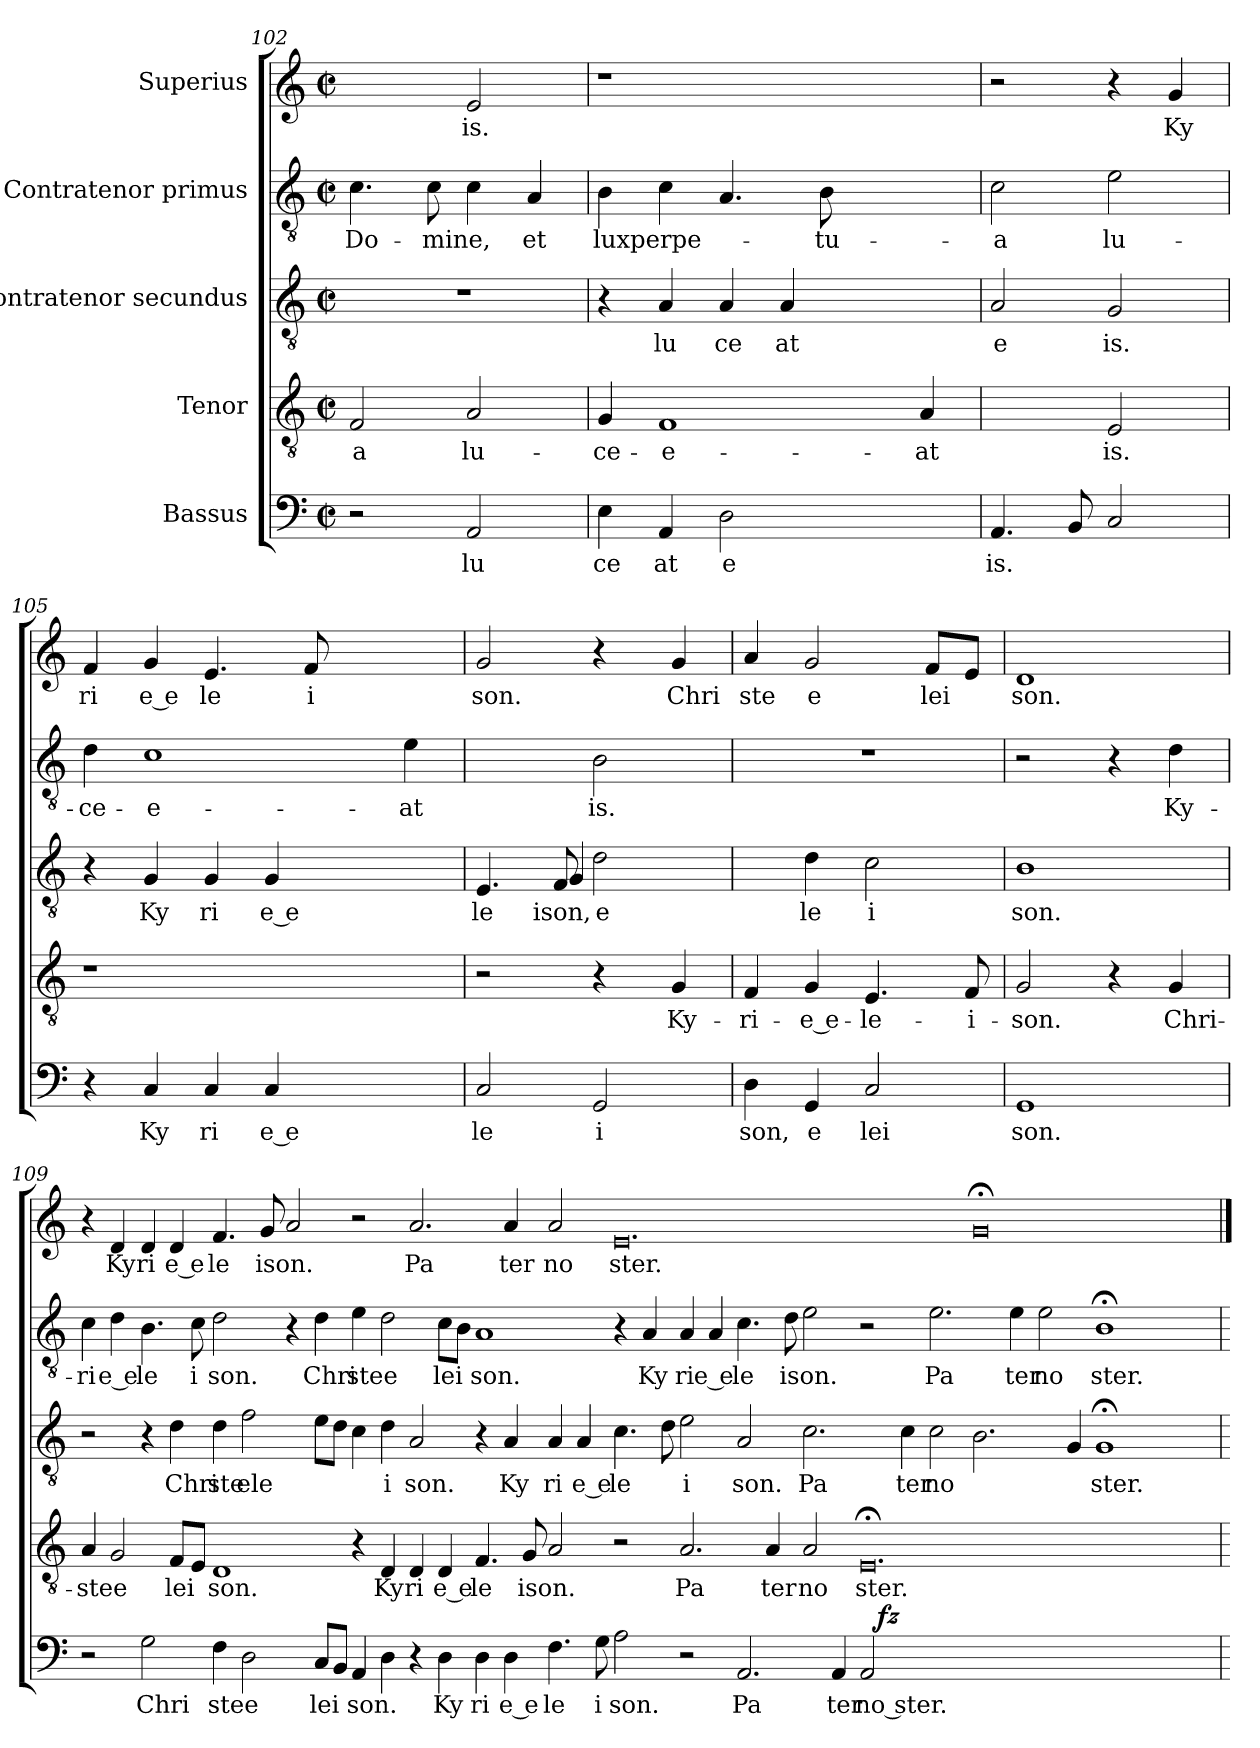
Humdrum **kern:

**kern	**text	**dynam	**kern	**text	**kern	**text	**kern	**text	**kern	**text
*part5	*part5	*part5	*part4	*part4	*part3	*part3	*part2	*part2	*part1	*part1
*staff5	*staff5	*staff5	*staff4	*staff4	*staff3	*staff3	*staff2	*staff2	*staff1	*staff1
*I"Bassus	*	*	*I"Tenor	*	*I"Contratenor  secundus	*	*I"Contratenor  primus	*	*I"Superius	*
*clefF4	*	*	*clefGv2	*	*clefGv2	*	*clefGv2	*	*clefG2	*
*k[]	*	*	*k[]	*	*	*	*k[]	*	*k[]	*
*C:	*	*	*C:	*	*	*	*C:	*	*C:	*
*M2/2	*	*	*M2/2	*	*M2/2	*	*M2/2	*	*M2/2	*
*met(c|)	*	*	*met(c|)	*	*met(c|)	*	*met(c|)	*	*met(c|)	*
=102	=102	=102	=102	=102	=102	=102	=102	=102	=102	=102
!	!	!	!	!LO:LY:b:cj	!	!	!	!LO:LY:b:cj	!	!
2r	.	.	2F/	-a	1r	.	4.c\	Do-	2ryy	.
!	!	!	!	!	!	!	!	!LO:LY:b	!	!
.	.	.	.	.	.	.	8c\	-mine,	.	.
!	!LO:LY:b:cj	!	!	!LO:LY:b:cj	!	!	!	!	!	!LO:LY:b:cj
2AA/	lu	.	2A/	lu-	.	.	4c\	.	2e/	is.
!	!	!	!	!	!	!	!	!LO:LY:b:cj	!	!
.	.	.	.	.	.	.	4A/	et	.	.
=103	=103	=103	=103	=103	=103	=103	=103	=103	=103	=103
!	!LO:LY:b:cj	!	!	!LO:LY:b:cj	!	!	!	!LO:LY:b	!	!
4E\	ce	.	4G/	-ce-	4r	.	4B\	luxperpe-	1r	.
!	!LO:LY:b:cj	!	!	!LO:LY:b:cj	!	!LO:LY:b:cj	!	!	!	!
4AA/	at	.	1F	e-	4A/	lu	4c\	.	.	.
!	!LO:LY:b:cj	!	!	!	!	!LO:LY:b:cj	!	!	!	!
2D\	e	.	.	.	4A/	ce	4.A/	.	.	.
!	!	!	!	!	!	!LO:LY:b:cj	!	!	!	!
.	.	.	.	.	4A/	at	.	.	.	.
!	!	!	!	!	!	!	!	!LO:LY:b:cj	!	!
.	.	.	.	.	.	.	8B\	-tu-	.	.
2ryy	.	.	.	.	2ryy	.	2ryy	.	2ryy	.
!	!	!	!	!LO:LY:b:cj	!	!	!	!	!	!
.	.	.	4A/	-at	.	.	.	.	.	.
=104	=104	=104	=104	=104	=104	=104	=104	=104	=104	=104
!	!LO:LY:b:cj	!	!	!	!	!LO:LY:b:cj	!	!LO:LY:b:cj	!	!
4.AA/	is.	.	2ryy	.	2A/	e	2c\	-a	2r	.
8BB/	.	.	.	.	.	.	.	.	.	.
!	!	!	!	!LO:LY:b:cj	!	!LO:LY:b:cj	!	!LO:LY:b:cj	!	!
2C/	.	.	2E/	-is.	2G/	is.	2e\	lu-	4r	.
!	!	!	!	!	!	!	!	!	!	!LO:LY:b:cj
.	.	.	.	.	.	.	.	.	4g/	Ky
=105	=105	=105	=105	=105	=105	=105	=105	=105	=105	=105
!	!	!	!	!	!	!	!	!LO:LY:b:cj	!	!LO:LY:b:cj
4r	.	.	1r	.	4r	.	4d\	-ce-	4f/	ri
!	!LO:LY:b:cj	!	!	!	!	!LO:LY:b:cj	!	!LO:LY:b:cj	!	!LO:LY:b:rj
4C/	Ky	.	.	.	4G/	Ky	1c	e-	4g/	e e
!	!LO:LY:b:cj	!	!	!	!	!LO:LY:b:cj	!	!	!	!LO:LY:b:cj
4C/	ri	.	.	.	4G/	ri	.	.	4.e/	le
!	!LO:LY:b:rj	!	!	!	!	!LO:LY:b:rj	!	!	!	!
4C/	e e	.	.	.	4G/	e e	.	.	.	.
!	!	!	!	!	!	!	!	!	!	!LO:LY:b:cj
.	.	.	.	.	.	.	.	.	8f/	i
2ryy	.	.	2ryy	.	2ryy	.	.	.	2ryy	.
!	!	!	!	!	!	!	!	!LO:LY:b:cj	!	!
.	.	.	.	.	.	.	4e\	-at	.	.
=106	=106	=106	=106	=106	=106	=106	=106	=106	=106	=106
!	!LO:LY:b:cj	!	!	!	!	!LO:LY:b:cj	!	!	!	!LO:LY:b:cj
*	*	*	*	*	*^	*	*	*	*	*
2C/	le	.	2r	.	4.E/	4.ryy	le	2ryy	.	2g/	son.
!	!	!	!	!	!	!	!LO:LY:b	!	!	!	!
.	.	.	.	.	8F/	4G/	ison,	.	.	.	.
!	!LO:LY:b:cj	!	!	!	!	!	!LO:LY:b:cj	!	!LO:LY:b:cj	!	!
2GG/	i	.	4r	.	2d\	.	e	2B\	-is.	4r	.
.	.	.	.	.	.	4.ryy	.	.	.	.	.
!	!	!	!	!LO:LY:b:cj	!	!	!	!	!	!	!LO:LY:b:cj
.	.	.	4G/	Ky-	.	.	.	.	.	4g/	Chri
*	*	*	*	*	*v	*v	*	*	*	*	*
=107	=107	=107	=107	=107	=107	=107	=107	=107	=107	=107
!	!LO:LY:b:cj	!	!	!LO:LY:b:cj	!	!	!	!	!	!LO:LY:b:cj
4D\	son,	.	4F/	-ri-	4ryy	.	1r	.	4a/	ste
!	!LO:LY:b:cj	!	!	!LO:LY:b:rj	!	!LO:LY:b:cj	!	!	!	!LO:LY:b:cj
4GG/	e	.	4G/	-e e-	4d\	le	.	.	2g/	e
!	!LO:LY:b:cj	!	!	!LO:LY:b:cj	!	!LO:LY:b:cj	!	!	!	!
2C/	lei	.	4.E/	-le-	2c\	i	.	.	.	.
!	!	!	!	!	!	!	!	!	!	!LO:LY:b
.	.	.	.	.	.	.	.	.	8f/L	lei
!	!	!	!	!LO:LY:b:cj	!	!	!	!	!	!
.	.	.	8F/	-i-	.	.	.	.	8e/J	.
=108	=108	=108	=108	=108	=108	=108	=108	=108	=108	=108
!	!LO:LY:b:cj	!	!	!LO:LY:b:cj	!	!LO:LY:b:cj	!	!	!	!LO:LY:b:cj
1GG	son.	.	2G/	-son.	1B	son.	2r	.	1d	son.
.	.	.	4r	.	.	.	4r	.	.	.
!	!	!	!	!LO:LY:b:cj	!	!	!	!LO:LY:b:cj	!	!
.	.	.	4G/	Chri-	.	.	4d\	Ky-	.	.
!!LO:PB:g=z
=109	=109	=109	=109	=109	=109	=109	=109	=109	=109	=109
!	!	!	!	!LO:LY:b:cj	!	!	!	!LO:LY:b:cj	!	!
*^	*	*	*	*	*	*	*	*	*	*
2r	1ryy	.	.	4A/	-ste	2r	.	4c\	-ri	4r	.
!	!	!	!	!	!LO:LY:b:cj	!	!	!	!LO:LY:b:rj	!	!LO:LY:b:cj
.	.	.	.	2G/	e	.	.	4d\	e e	4d/	Ky
!	!	!LO:LY:b:cj	!	!	!	!	!	!	!LO:LY:b:cj	!	!LO:LY:b:cj
2G\	.	Chri	.	.	.	4r	.	4.B\	le	4d/	ri
!	!	!	!	!	!LO:LY:b	!	!LO:LY:b:cj	!	!	!	!LO:LY:b:rj
.	.	.	.	8F/L	lei	4d\	Chri	.	.	4d/	e e
!	!	!	!	!	!	!	!	!	!LO:LY:b:cj	!	!
.	.	.	.	8E/J	.	.	.	8c\	i	.	.
!	!	!LO:LY:b:cj	!	!	!LO:LY:b:cj	!	!LO:LY:b:rj	!	!LO:LY:b:cj	!	!LO:LY:b:cj
4F\	1ryy	ste	.	1D	son.	4d\	ste	2d\	son.	4.f/	le
!	!	!LO:LY:b:cj	!	!	!	!	!LO:LY:b:cj	!	!	!	!
2D\	.	e	.	.	.	2f\	ele	.	.	.	.
!	!	!	!	!	!	!	!	!	!	!	!LO:LY:b
.	.	.	.	.	.	.	.	.	.	8g/	ison.
.	.	.	.	.	.	.	.	4r	.	2a/	.
!	!	!LO:LY:b	!	!	!	!	!	!	!LO:LY:b:cj	!	!
8C/L	.	lei	.	.	.	8e\L	.	4d\	Chri	.	.
8BB/J	.	.	.	.	.	8d\J	.	.	.	.	.
!	!	!LO:LY:b	!	!	!	!	!	!	!LO:LY:b:cj	!	!
4AA/	1ryy	son.	.	4r	.	4c\	.	4e\	ste	2r	.
!	!	!	!	!	!LO:LY:b:cj	!	!LO:LY:b:cj	!	!LO:LY:b:cj	!	!
4D\	.	.	.	4D/	Ky	4d\	i	2d\	e	.	.
!	!	!	!	!	!LO:LY:b:cj	!	!LO:LY:b:cj	!	!	!	!LO:LY:b:cj
4r	.	.	.	4D/	ri	2A/	son.	.	.	2.a/	Pa
!	!	!LO:LY:b:cj	!	!	!LO:LY:b:rj	!	!	!	!LO:LY:b	!	!
4D\	.	Ky	.	4D/	e e	.	.	8c\L	lei	.	.
.	.	.	.	.	.	.	.	8B\J	.	.	.
!	!	!LO:LY:b:cj	!	!	!LO:LY:b:cj	!	!	!	!LO:LY:b:cj	!	!
4D\	1ryy	ri	.	4.F/	le	4r	.	1A	son.	.	.
!	!	!LO:LY:b:rj	!	!	!	!	!LO:LY:b:cj	!	!	!	!LO:LY:b:cj
4D\	.	e e	.	.	.	4A/	Ky	.	.	4a/	ter
!	!	!	!	!	!LO:LY:b	!	!	!	!	!	!
.	.	.	.	8G/	ison.	.	.	.	.	.	.
!	!	!LO:LY:b:cj	!	!	!	!	!LO:LY:b:cj	!	!	!	!LO:LY:b:cj
4.F\	.	le	.	2A/	.	4A/	ri	.	.	2a/	no
!	!	!	!	!	!	!	!LO:LY:b:rj	!	!	!	!
.	.	.	.	.	.	4A/	e e	.	.	.	.
!	!	!LO:LY:b:cj	!	!	!	!	!	!	!	!	!
8G\	.	i	.	.	.	.	.	.	.	.	.
!	!	!LO:LY:b:cj	!	!	!	!	!LO:LY:b:cj	!	!	!	!LO:LY:b
2A\	1ryy	son.	.	2r	.	4.c\	le	4r	.	0.e	ster.
!	!	!	!	!	!	!	!	!	!LO:LY:b:cj	!	!
.	.	.	.	.	.	.	.	4A/	Ky	.	.
.	.	.	.	.	.	8d\	.	.	.	.	.
!	!	!	!	!	!LO:LY:b:cj	!	!LO:LY:b:cj	!	!LO:LY:b:cj	!	!
2r	.	.	.	2.A/	Pa	2e\	i	4A/	ri	.	.
!	!	!	!	!	!	!	!	!	!LO:LY:b:rj	!	!
.	.	.	.	.	.	.	.	4A/	e e	.	.
!	!	!LO:LY:b:cj	!	!	!	!	!LO:LY:b:cj	!	!LO:LY:b:cj	!	!
2.AA/	1ryy	Pa	.	.	.	2A/	son.	4.c\	le	.	.
!	!	!	!	!	!LO:LY:b:cj	!	!	!	!	!	!
.	.	.	.	4A/	ter	.	.	.	.	.	.
!	!	!	!	!	!	!	!	!	!LO:LY:b	!	!
.	.	.	.	.	.	.	.	8d\	ison.	.	.
!	!	!	!	!	!LO:LY:b:cj	!	!LO:LY:b:cj	!	!	!	!
.	.	.	.	2A/	no	2.c\	Pa	2e\	.	.	.
!	!	!LO:LY:b:cj	!	!	!	!	!	!	!	!	!
4AA/	.	ter	.	.	.	.	.	.	.	.	.
!	!	!LO:LY:b:cj	!	!	!LO:LY:b	!	!	!	!	!	!
2AA/	16ryy	no ster.	.	0.E;<	ster.	.	.	2r	.	.	.
.	64ryy	.	.	.	.	.	.	.	.	.	.
!	!	!	!LO:DY:b	!	!	!	!	!	!	!	!
.	1ryy	.	fz	.	.	.	.	.	.	.	.
!	!	!	!	!	!	!	!LO:LY:b:cj	!	!	!	!
.	.	.	.	.	.	4c\	ter	.	.	.	.
!	!	!	!	!	!	!	!LO:LY:b:cj	!	!LO:LY:b:cj	!	!
0ryy	.	.	.	.	.	2c\	no	2.e\	Pa	.	.
.	.	.	.	.	.	2.B\	.	.	.	0g;<	.
.	1ryy	.	.	.	.	.	.	.	.	.	.
!	!	!	!	!	!	!	!	!	!LO:LY:b:cj	!	!
.	.	.	.	.	.	.	.	4e\	ter	.	.
!	!	!	!	!	!	!	!	!	!LO:LY:b:cj	!	!
.	.	.	.	.	.	.	.	2e\	no	.	.
.	.	.	.	.	.	4G/	.	.	.	.	.
!	!	!	!	!	!	!	!LO:LY:b:cj	!	!LO:LY:b:cj	!	!
.	.	.	.	.	.	1G;<	ster.	1B;<	ster.	.	.
.	2ryy	.	.	.	.	.	.	.	.	.	.
2ryy	.	.	.	.	.	.	.	.	.	.	.
.	4ryy	.	.	.	.	.	.	.	.	.	.
.	8ryy	.	.	.	.	.	.	.	.	.	.
.	32.ryy	.	.	.	.	.	.	.	.	.	.
*v	*v	*	*	*	*	*	*	*	*	*	*
=	==	==	=	==	=	==	=	==	==	==
*-	*-	*-	*-	*-	*-	*-	*-	*-	*-	*-
